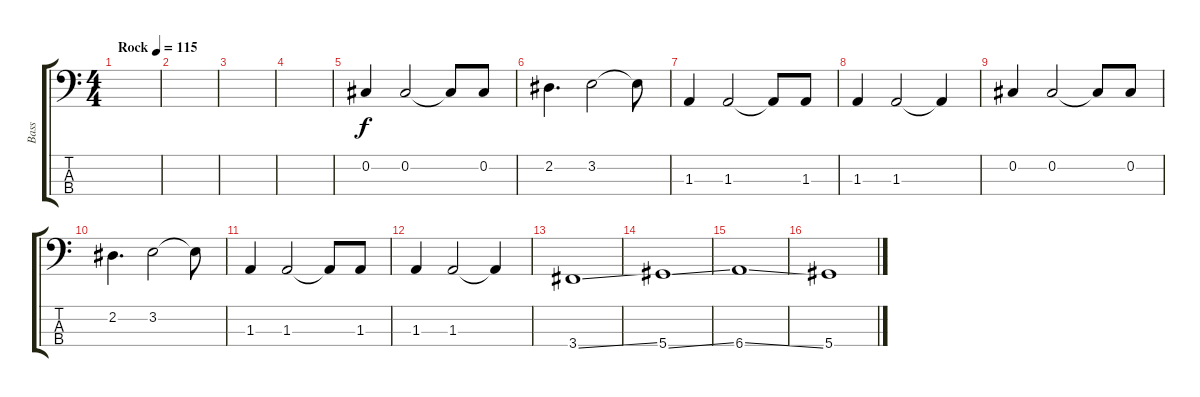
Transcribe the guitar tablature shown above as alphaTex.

\track ("Bass" "Bass") {instrument electricbassfinger}
\staff {score tabs}
\tuning (Gb2 Db2 Ab1 Eb1) {hide}
\ts (4 4)
\tempo (115 "Rock")
\clef f4
\ks c
|
|
|
|
0.2.4 0.2.2 0.2{t}.8 0.2.8 |
2.2.4{d} 3.2.2 3.2{t}.8 |
1.3.4 1.3.2 1.3{t}.8 1.3.8 |
1.3.4 1.3.2 1.3{t}.4 |
0.2.4 0.2.2 0.2{t}.8 0.2.8 |
2.2.4{d} 3.2.2 3.2{t}.8 |
1.3.4 1.3.2 1.3{t}.8 1.3.8 |
1.3.4 1.3.2 1.3{t}.4 |
3.4{ss}.1 |
5.4{ss}.1 |
6.4{ss}.1 |
5.4.1
